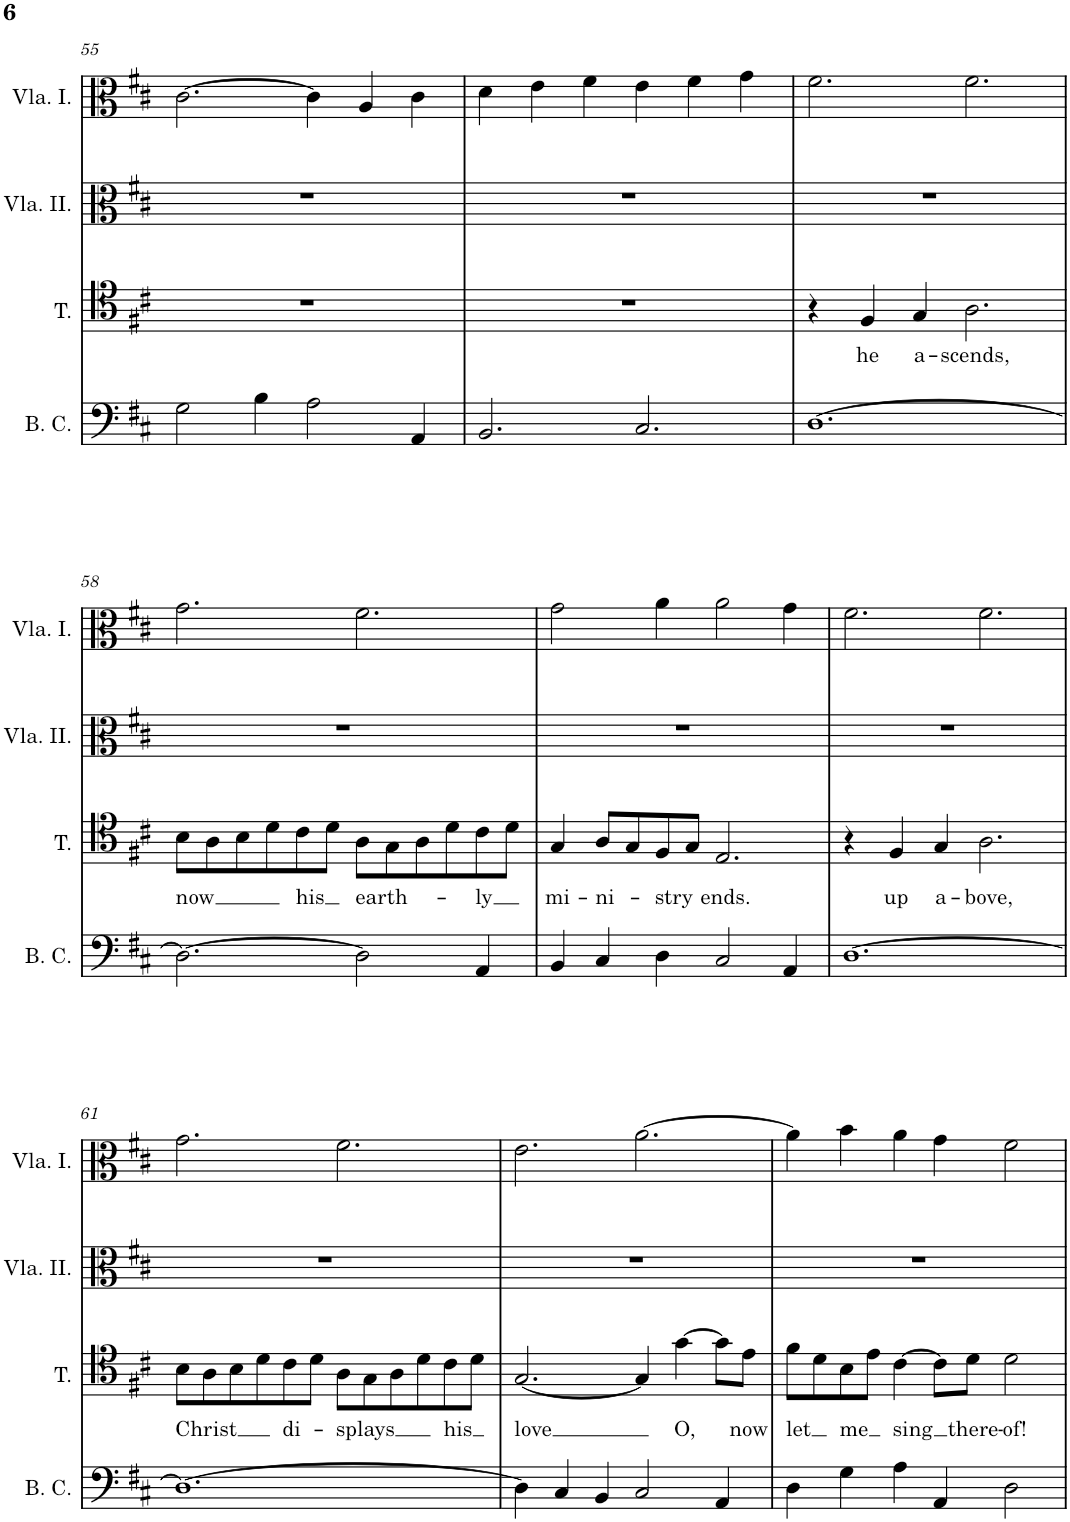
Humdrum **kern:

**kern	**kern	**text	**kern	**kern
*part4	*part3	*part3	*part2	*part1
*staff4	*staff3	*staff3	*staff2	*staff1
*I"Basso Continuo.	*I"Tenor.	*	*I"Viola II.	*I"Viola I.
*I'B. C.	*I'T.	*	*I'Vla. II.	*I'Vla. I.
!!LO:PB:g=z
*clefF4	*clefC4	*	*clefC3	*clefC3
*k[f#c#]	*k[f#c#]	*	*k[f#c#]	*k[f#c#]
*M6/4	*M6/4	*	*M6/4	*M6/4
=55	=55	=55	=55	=55
2G\	1.r	.	1.r	[2.c#\
4B\	.	.	.	.
2A\	.	.	.	4c#\]
.	.	.	.	4A/
4AA/	.	.	.	4c#\
=56	=56	=56	=56	=56
2.BB/	1.r	.	1.r	4d\
.	.	.	.	4e\
.	.	.	.	4f#\
2.C#/	.	.	.	4e\
.	.	.	.	4f#\
.	.	.	.	4g\
=57	=57	=57	=57	=57
[1.D	4r	.	1.r	2.f#\
!	!	!LO:LY:b	!	!
.	4F#/	he	.	.
!	!	!LO:LY:b	!	!
.	4G/	a-	.	.
!	!	!LO:LY:b	!	!
.	2.A\	-scends,	.	2.f#\
!!LO:LB:g=z
=58	=58	=58	=58	=58
!	!	!LO:LY:b	!	!
2.D\_	8B\L	-now	1.r	2.g\
.	8A\	.	.	.
.	8B\	.	.	.
.	8d\	.	.	.
!	!	!LO:LY:b	!	!
.	8c#\	his	.	.
.	8d\J	.	.	.
!	!	!LO:LY:b	!	!
2D\]	8A\L	earth-	.	2.f#\
.	8G\	.	.	.
.	8A\	.	.	.
.	8d\	.	.	.
!	!	!LO:LY:b	!	!
4AA/	8c#\	-ly	.	.
.	8d\J	.	.	.
=59	=59	=59	=59	=59
!	!	!LO:LY:b	!	!
4BB/	4G/	mi-	1.r	2g\
!	!	!LO:LY:b	!	!
4C#/	8A/L	-ni-	.	.
.	8G/	.	.	.
!	!	!LO:LY:b	!	!
4D\	8F#/	-stry	.	4a\
.	8G/J	.	.	.
!	!	!LO:LY:b	!	!
2C#/	2.E/	ends.	.	2a\
4AA/	.	.	.	4g\
=60	=60	=60	=60	=60
[1.D	4r	.	1.r	2.f#\
!	!	!LO:LY:b	!	!
.	4F#/	up	.	.
!	!	!LO:LY:b	!	!
.	4G/	a-	.	.
!	!	!LO:LY:b	!	!
.	2.A\	-bove,	.	2.f#\
!!LO:LB:g=z
=61	=61	=61	=61	=61
!	!	!LO:LY:b	!	!
1.D_	8B\L	Christ	1.r	2.g\
.	8A\	.	.	.
.	8B\	.	.	.
.	8d\	.	.	.
!	!	!LO:LY:b	!	!
.	8c#\	di-	.	.
.	8d\J	.	.	.
!	!	!LO:LY:b	!	!
.	8A\L	-splays	.	2.f#\
.	8G\	.	.	.
.	8A\	.	.	.
.	8d\	.	.	.
!	!	!LO:LY:b	!	!
.	8c#\	-his	.	.
.	8d\J	.	.	.
=62	=62	=62	=62	=62
!	!	!LO:LY:b	!	!
4D\]	[2.G/	love	1.r	2.e\
4C#/	.	.	.	.
4BB/	.	.	.	.
2C#/	4G/]	.	.	[2.a\
!	!	!LO:LY:b	!	!
.	[4g\	O,	.	.
4AA/	8g\L]	.	.	.
!	!	!LO:LY:b	!	!
.	8e\J	now	.	.
=63	=63	=63	=63	=63
!	!	!LO:LY:b	!	!
4D\	8f#\L	-let	1.r	4a\]
.	8d\	.	.	.
!	!	!LO:LY:b	!	!
4G\	8B\	me	.	4b\
.	8e\J	.	.	.
!	!	!LO:LY:b	!	!
4A\	[4c#\	sing	.	4a\
4AA/	8c#\L]	.	.	4g\
!	!	!LO:LY:b	!	!
.	8d\J	there-	.	.
!	!	!LO:LY:b	!	!
2D\	2d\	-of!	.	2f#\
=	=	=	=	=
*-	*-	*-	*-	*-
